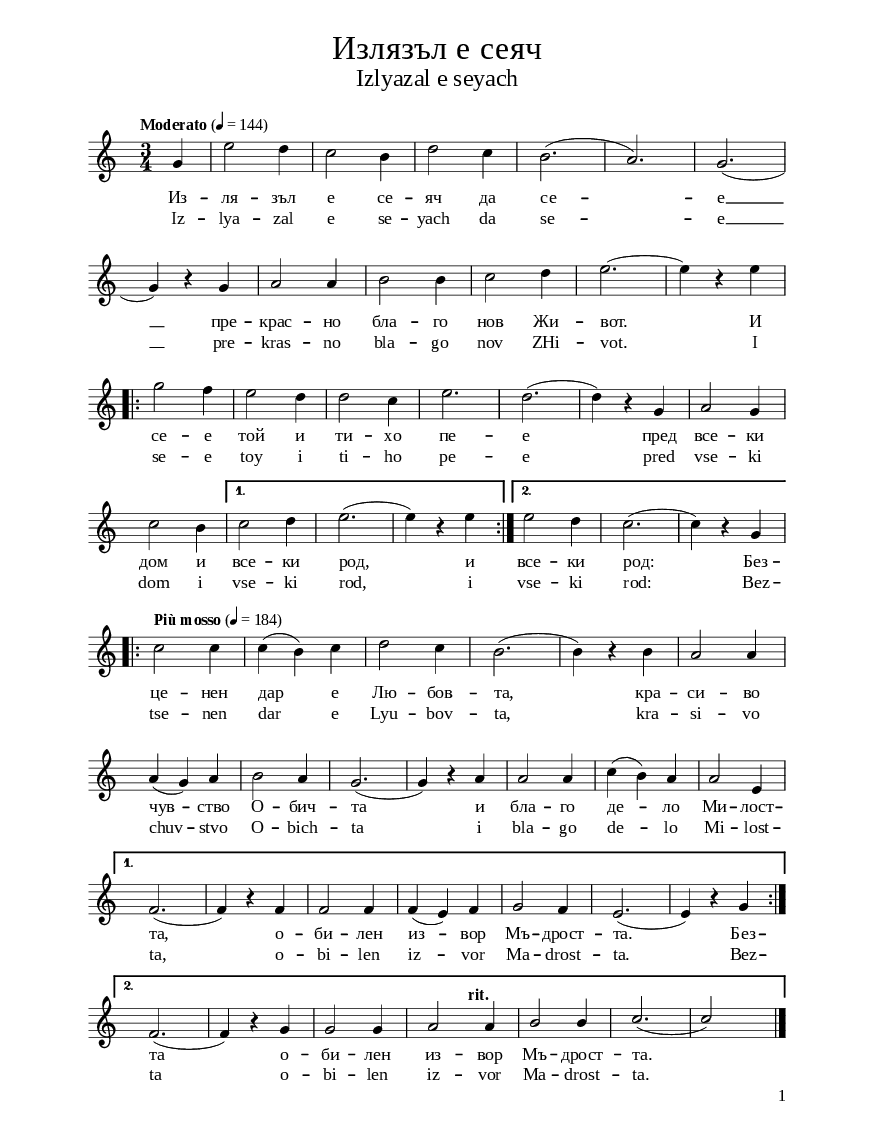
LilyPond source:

\version "2.24.0"

% include paper part and global functions
\include "include/globals.ily"

"rightBraces018" = \markup {
  \column {
    % repeat braces
    \translate #'(0 . -5.6 )
    \right-brace #18

    \translate #'(0 . -12.4 )
    \right-brace #18

    \translate #'(0 . -8 )
    \right-brace #45

    \translate #'(0 . -14.7 )
    \right-brace #18

  }
  \column {
    % repeat numbers
    \translate #'(0 . -6.2 )
    2

    \translate #'(0 . -14.2 )
    2

    \translate #'(0 . -9.8 )
    2

    \translate #'(0 . -19.2 )
    2
  }
}

\bookpart {
  \include "include/bookpart-paper.ily"
  \score {
    \include "include/score-layout.ily"

    \new Voice \absolute  {
      \clef treble
      \key c \major
      \time 3/4
      \tempoFunc "Moderato" 4 "144"

      \partial 4 g'4| e''2 d''4| c''2 b'4|d''2 c''4| b'2. (|a'2.) g'2. (| \break

      g'4 ) r4 g'4 | a'2 a'4 | b'2 b'4 | c''2 d''4 | e''2.~ e''4 r4 e'' | \break

      \repeat volta 2 {
        g''2 f''4 | e''2 d''4 | d''2 c''4 | e''2.| d''2. ( |d''4) r4 g'4| a'2 g'4| \break

        c''2 b'4 |
      }
      \alternative {
        {  c''2 d''4| e''2. (| e''4 ) r4  e''4| }
        { e''2 d''4 | c''2. (| c''4 )  r4 g'4  | \bar "||" \break }
      }

      \repeat volta 2 {
        \tempoFunc "Più mosso" 4 "184"
        \bar ".|:-|" c''2 c''4 | c''4 ( b'4 ) c''4 | d''2 c''4 | b'2. (| b'4 ) r4 b'4 | a'2 a'4 | \break
        a'4 ( g'4 ) a'4 | b'2 a'4 | g'2. ( | g'4 ) r4 a'4 | a'2 a'4 | c''4 ( b'4) a'4 | a'2 e'4 |  \break
      }
      \alternative {
        {  f'2. (|  f'4 )  r4 f'4 | f'2 f'4 | f'4 ( e'4 ) f'4 | g'2 f'4 |e'2. (| e'4 ) r4 g'4   \break }
        {
          f'2. (|  f'4 ) r4 g'4 | g'2 g'4 | a'2
          \override Score.RehearsalMark.outside-staff-priority = #599
          \mark\markup\normalsize\bold { "rit." } % places rit. below alternative bracket
          a'4 | \stemUp b'2 b'4 | c''2. ( | c''2 s4) | \bar "|." \pageBreak
        }
      }
    }

    \addlyrics {
      Из -- ля -- зъл е се -- яч да се -- е __
      пре -- крас -- но бла -- го нов Жи -- вот. И
      се -- е той и ти -- хо пе -- е пред все -- ки
      дом и все -- ки род, и все -- ки род: Без --
      це -- нен дар е Лю -- бов -- та, кра --  си -- во
      чув -- ство О -- бич -- та и бла -- го де -- ло Ми -- лост --
      та, о -- би -- лен из -- вор Мъ -- дрост -- та. Без --
      та о -- би -- лен из -- вор Мъ -- дрост -- та.
    }

    \addlyrics {
      Iz -- lya -- zal e se -- yach da se -- e __
      pre -- kras -- no bla -- go nov ZHi -- vot. I
      se -- e toy i ti -- ho pe -- e pred vse -- ki
      dom i vse -- ki rod, i vse -- ki rod: Bez --
      tse -- nen dar e Lyu -- bov -- ta, kra --  si -- vo
      chuv -- stvo O -- bich -- ta i bla -- go de -- lo Mi -- lost --
      ta, o -- bi -- len iz -- vor Ma -- drost -- ta. Bez --
      ta o -- bi -- len iz -- vor Ma -- drost -- ta.
    }


    \header {
      title = \titleFunc "Излязъл е сеяч" "Izlyazal e seyach"
    }

    \midi{}

  } % score


  \markup \fontsize #bgCoupletFontSize {
    \hspace #1
    \override #`(baseline-skip . ,bgCoupletBaselineSkip) % affects space between column lines
    \column {
      \line { 1. Излязъл е сеяч да сее }
      \line {   "   " прекрасно благо – нов живот. }
      \line {   "   " И сее той, и тихо пее }
      \line {   "   " пред всеки дом и всеки род: }
      \line { " " }
      \line { "   " \italic {Припев: } }
      \line {  "   " Безценен дар е Любовта, }
      \line { "   " красиво чувство – Обичта }
      \line { "   " и благо дело – Милостта, }
      \line {  "   " обилен извор – Мъдростта.}

      \line { " " }
      \line { 2. И който чуе, в миг потръпва }
      \line {   "   " от тоя благ и мил напев; }
      \line {   "   " и просиява, и възкръсва, }
      \line {   "   " и благославя тоз посев. }

      \line { " " }
      \line { "   " \italic {Припев ...} }

      \line { " " }
      \line { 3. Любов Вселената облива, }
      \line {   "   " от обич грее всяка твар; }
      \line {   "   " живот в живота се прелива, }
      \line {   "   " тук няма вече млад и стар. }
      \line { " " }
      \line { "   " \italic {Припев ...} }
    }
    \"rightBraces018"

    \hspace #7
    \override #`(baseline-skip . ,bgCoupletBaselineSkip)
    \column {
      \line { 1. Izlyazal e seyach da see }
      \line {   "   " prekrasno blago – nov zhivot. }
      \line {   "   " I see toy, i tiho pee }
      \line {   "   " pred vseki dom i vseki rod: }
      \line { " " }
      \line { "   " \italic {Refrain: } }
      \line {  "   " Beztsenen dar e Lyubovta, }
      \line { "   " krasivo chuvstvo – Obichta }
      \line { "   " i blago delo – Milostta, }
      \line {  "   " obilen izvor – Madrostta.}

      \line { " " }
      \line { 2. I koyto chue, v mig potrapva }
      \line {   "   " ot toya blag i mil napev; }
      \line {   "   " i prosiyava, i vazkrasva, }
      \line {   "   " i blagoslavya toz posev. }

      \line { " " }
      \line { "   " \italic {Refrain ...} }

      \line { " " }
      \line { 3. Lyubov Vselenata obliva, }
      \line {   "   " ot obich gree vsyaka tvar; }
      \line {   "   " zhivot v zhivota se preliva, }
      \line {   "   " tuk nyama veche mlad i star. }
      \line { " " }
      \line { "   " \italic {Refrain ...} }
    }
    \"rightBraces018"

  }

  \markup \empty-two

  % include foreign translation(s) of the song
  \version "2.24.0"

\markup \fill-line { \fontsize #deTitleFontSize "Der Sämann ist hinausgegangen" }
\markup \null
\markup \null
\markup \fontsize #deCoupletFontSize {
    \hspace #1
    \override #`(baseline-skip . ,deCoupletBaselineSkip)
    \column {
     
    \line { 1. Der Sämann ist hinausgegangen, }
      \line {   "   " um das wunderbare Gute zu säen: }
           \line {   "   "      das neue Leben! }
      \line {   "   " Und er sät und singt leise }
      \line {   "   " vor jedem Haus und jeder Familie: }
      \line { " " }
      \line { "   " \italic { Refrain :}  }
    
      \line {  "  " Eine unschätzbare Gabe ist die Liebe, }
      \line {   "   "ein schönes Gefühl die Liebe, }
      \line {   "   " und ein gutes Werk die Barmherzigkeit, }
      \line {   "   " eine ergiebige Quelle die Weisheit. }
     \line { " " }
        \line { 2. Und wer dies hört, }
      \line {   "   "erschauert vor dieser guten, }
              \line {   "   "    liebevollen Melodie;  }
      \line {   "   " und erstrahlt und aufersteht }
      \line {   "   " und segnet diese Saat. }
    
    
    }
        \hspace #-1
    \override #`(baseline-skip . ,bgCoupletBaselineSkip)
    \column {
     
 
      \line { "   " \italic { Refrain } ... }
        \line { " " }
      \line { 3. Die Liebe ergießt sich in den Kosmos, }
      \line {   "   " vor Liebe strahlt jedes Wesen, }
      \line {   "   " das Leben quillt über in das Leben; }
      \line {   "   " hier gibt es nicht mehr Jung noch Alt. }
      \line { " " }
      \line { "   " \italic { Refrain } ... }

    }
}


} % bookpart
